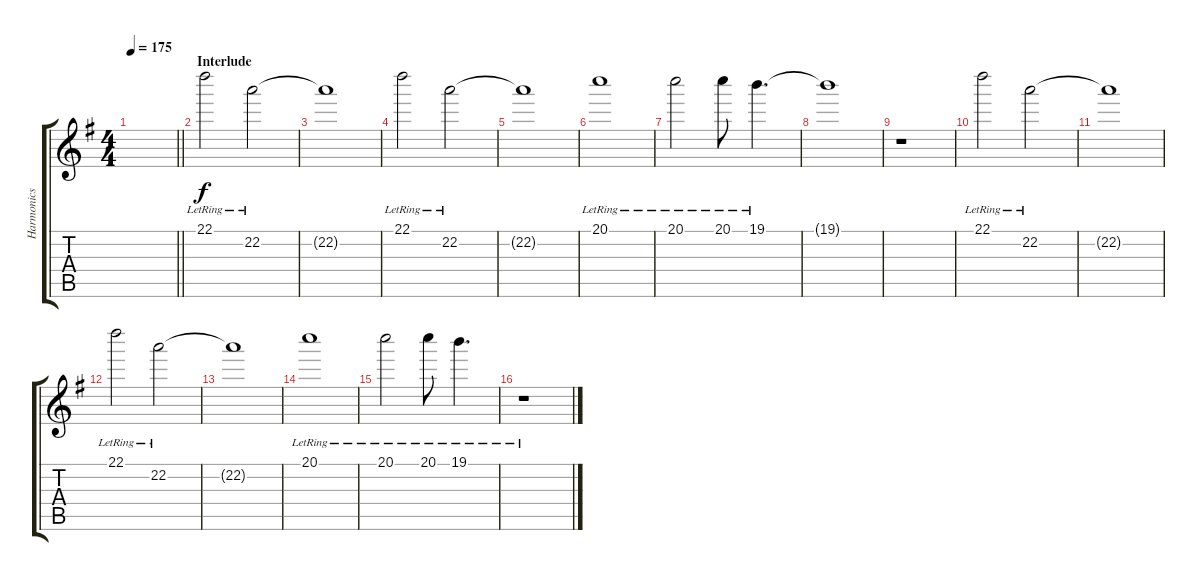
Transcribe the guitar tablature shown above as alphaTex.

\track ("Harmonics" "Harmonics") {instrument acousticguitarsteel}
\staff {score tabs}
\tuning (E4 B3 G3 D3 A2 E2) {hide}
\ts (4 4)
\tempo 175
\clef g2
\barLineRight lightlight
\ks g
|
\section ("" "Interlude")
22.1{lr}.2 22.2{lr}.2 |
22.2{t}.1 |
22.1{lr}.2 22.2{lr}.2 |
22.2{t}.1 |
20.1{lr}.1 |
20.1{lr}.2 20.1{lr}.8 19.1{lr}.4{d} |
19.1{t}.1 |
r.1 |
22.1{lr}.2 22.2{lr}.2 |
22.2{t}.1 |
22.1{lr}.2 22.2{lr}.2 |
22.2{t}.1 |
20.1{lr}.1 |
20.1{lr}.2 20.1{lr}.8 19.1{lr}.4{d} |
r.1
